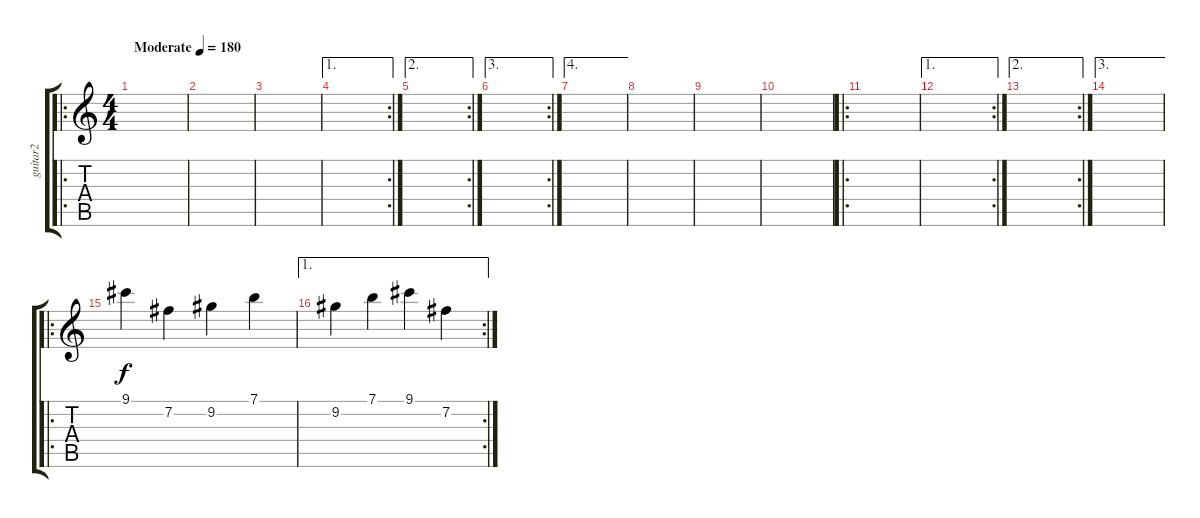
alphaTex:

\track ("guitar2" "guitar2") {instrument overdrivenguitar}
\staff {score tabs}
\tuning (E4 B3 G3 D3 A2 E2) {hide}
\ro
\ts (4 4)
\tempo (180 "Moderate")
\clef g2
\ks c
|
|
|
\ae 1
\rc 2
|
\ae 2
\rc 2
|
\ae 3
\rc 2
|
\ae 4
|
|
|
|
\ro
|
\ae 1
\rc 2
|
\ae 2
\rc 2
|
\ae 3
|
\ro
9.1.4 7.2.4 9.2.4 7.1.4 |
\ae 1
\rc 2
9.2.4 7.1.4 9.1.4 7.2.4
